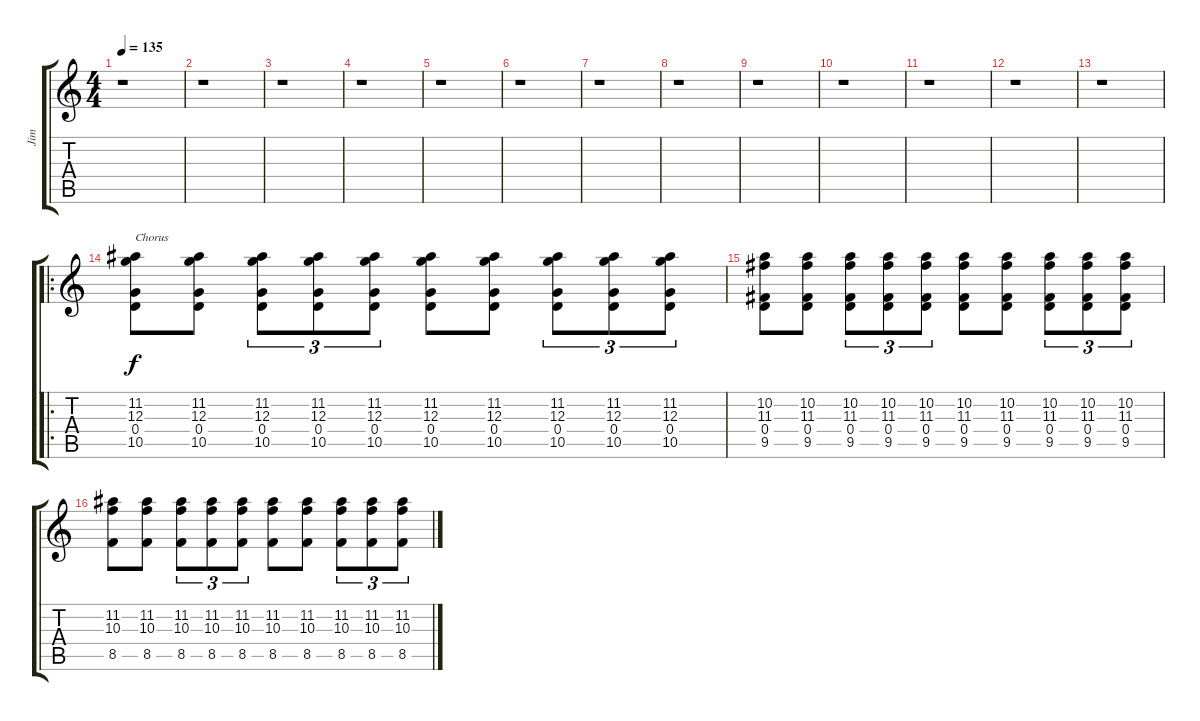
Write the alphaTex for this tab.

\track ("Jim" "Jim") {instrument overdrivenguitar}
\staff {score tabs}
\tuning (E4 B3 G3 D3 A2 E2) {hide}
\ts (4 4)
\tempo 135
\clef g2
\ks c
r.1{dy f} |
r.1 |
r.1 |
r.1 |
r.1 |
r.1 |
r.1 |
r.1 |
r.1 |
r.1 |
r.1 |
r.1 |
r.1 |
\ro
(11.2 12.3 0.4 10.5).8{txt "Chorus"} (11.2 12.3 0.4 10.5).8 (11.2 12.3 0.4 10.5).8{tu (3 2)} (11.2 12.3 0.4 10.5).8{tu (3 2)} (11.2 12.3 0.4 10.5).8{tu (3 2)} (11.2 12.3 0.4 10.5).8 (11.2 12.3 0.4 10.5).8 (11.2 12.3 0.4 10.5).8{tu (3 2)} (11.2 12.3 0.4 10.5).8{tu (3 2)} (11.2 12.3 0.4 10.5).8{tu (3 2)} |
(10.2 11.3 0.4 9.5).8 (10.2 11.3 0.4 9.5).8 (10.2 11.3 0.4 9.5).8{tu (3 2)} (10.2 11.3 0.4 9.5).8{tu (3 2)} (10.2 11.3 0.4 9.5).8{tu (3 2)} (10.2 11.3 0.4 9.5).8 (10.2 11.3 0.4 9.5).8 (10.2 11.3 0.4 9.5).8{tu (3 2)} (10.2 11.3 0.4 9.5).8{tu (3 2)} (10.2 11.3 0.4 9.5).8{tu (3 2)} |
(11.2 10.3 8.5).8 (11.2 10.3 8.5).8 (11.2 10.3 8.5).8{tu (3 2)} (11.2 10.3 8.5).8{tu (3 2)} (11.2 10.3 8.5).8{tu (3 2)} (11.2 10.3 8.5).8 (11.2 10.3 8.5).8 (11.2 10.3 8.5).8{tu (3 2)} (11.2 10.3 8.5).8{tu (3 2)} (11.2 10.3 8.5).8{tu (3 2)}
